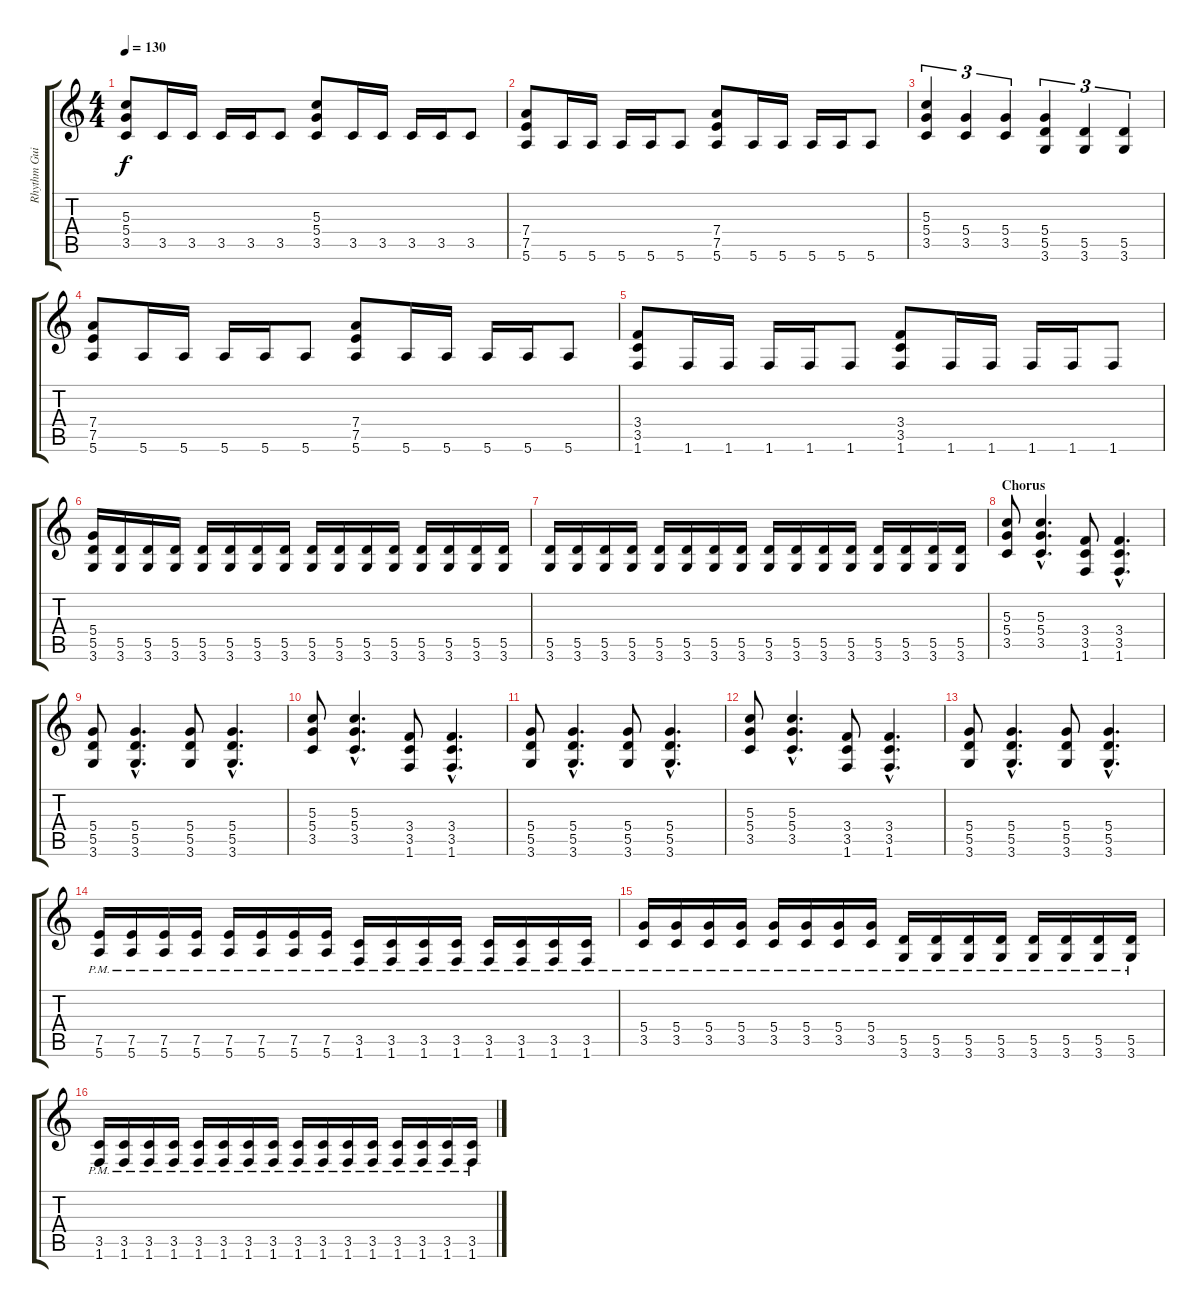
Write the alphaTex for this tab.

\track ("Rhythm Guitar" "Rhythm Gui") {instrument distortionguitar}
\staff {score tabs}
\tuning (E4 B3 G3 D3 A2 E2) {hide}
\ts (4 4)
\tempo 130
\clef g2
\ks c
(5.3 5.4 3.5).8{dy f} 3.5.16 3.5.16 3.5.16 3.5.16 3.5.8 (5.3 5.4 3.5).8 3.5.16 3.5.16 3.5.16 3.5.16 3.5.8 |
(7.4 7.5 5.6).8 5.6.16 5.6.16 5.6.16 5.6.16 5.6.8 (7.4 7.5 5.6).8 5.6.16 5.6.16 5.6.16 5.6.16 5.6.8 |
(5.3 5.4 3.5).4{tu (3 2)} (5.4 3.5).4{tu (3 2)} (5.4 3.5).4{tu (3 2)} (5.4 5.5 3.6).4{tu (3 2)} (5.5 3.6).4{tu (3 2)} (5.5 3.6).4{tu (3 2)} |
(7.4 7.5 5.6).8 5.6.16 5.6.16 5.6.16 5.6.16 5.6.8 (7.4 7.5 5.6).8 5.6.16 5.6.16 5.6.16 5.6.16 5.6.8 |
(3.4 3.5 1.6).8 1.6.16 1.6.16 1.6.16 1.6.16 1.6.8 (3.4 3.5 1.6).8 1.6.16 1.6.16 1.6.16 1.6.16 1.6.8 |
(5.4 5.5 3.6).16 (5.5 3.6).16 (5.5 3.6).16 (5.5 3.6).16 (5.5 3.6).16 (5.5 3.6).16 (5.5 3.6).16 (5.5 3.6).16 (5.5 3.6).16 (5.5 3.6).16 (5.5 3.6).16 (5.5 3.6).16 (5.5 3.6).16 (5.5 3.6).16 (5.5 3.6).16 (5.5 3.6).16 |
(5.5 3.6).16 (5.5 3.6).16 (5.5 3.6).16 (5.5 3.6).16 (5.5 3.6).16 (5.5 3.6).16 (5.5 3.6).16 (5.5 3.6).16 (5.5 3.6).16 (5.5 3.6).16 (5.5 3.6).16 (5.5 3.6).16 (5.5 3.6).16 (5.5 3.6).16 (5.5 3.6).16 (5.5 3.6).16 |
\section ("" "Chorus")
(5.3 5.4 3.5).8 (5.3{hac} 5.4{hac} 3.5{hac}).4{d} (3.4 3.5 1.6).8 (3.4{hac} 3.5{hac} 1.6{hac}).4{d} |
(5.4 5.5 3.6).8 (5.4{hac} 5.5{hac} 3.6{hac}).4{d} (5.4 5.5 3.6).8 (5.4{hac} 5.5{hac} 3.6{hac}).4{d} |
(5.3 5.4 3.5).8 (5.3{hac} 5.4{hac} 3.5{hac}).4{d} (3.4 3.5 1.6).8 (3.4{hac} 3.5{hac} 1.6{hac}).4{d} |
(5.4 5.5 3.6).8 (5.4{hac} 5.5{hac} 3.6{hac}).4{d} (5.4 5.5 3.6).8 (5.4{hac} 5.5{hac} 3.6{hac}).4{d} |
(5.3 5.4 3.5).8 (5.3{hac} 5.4{hac} 3.5{hac}).4{d} (3.4 3.5 1.6).8 (3.4{hac} 3.5{hac} 1.6{hac}).4{d} |
(5.4 5.5 3.6).8 (5.4{hac} 5.5{hac} 3.6{hac}).4{d} (5.4 5.5 3.6).8 (5.4{hac} 5.5{hac} 3.6{hac}).4{d} |
(7.5 5.6{pm}).16 (7.5 5.6{pm}).16 (7.5{pm} 5.6{pm}).16 (7.5{pm} 5.6{pm}).16 (7.5{pm} 5.6{pm}).16 (7.5{pm} 5.6{pm}).16 (7.5{pm} 5.6{pm}).16 (7.5{pm} 5.6{pm}).16 (3.5{pm} 1.6{pm}).16 (3.5{pm} 1.6{pm}).16 (3.5{pm} 1.6{pm}).16 (3.5{pm} 1.6{pm}).16 (3.5{pm} 1.6{pm}).16 (3.5{pm} 1.6{pm}).16 (3.5{pm} 1.6{pm}).16 (3.5{pm} 1.6{pm}).16 |
(5.4{pm} 3.5{pm}).16 (5.4{pm} 3.5{pm}).16 (5.4{pm} 3.5{pm}).16 (5.4{pm} 3.5{pm}).16 (5.4{pm} 3.5{pm}).16 (5.4{pm} 3.5{pm}).16 (5.4{pm} 3.5{pm}).16 (5.4{pm} 3.5{pm}).16 (5.5{pm} 3.6{pm}).16 (5.5{pm} 3.6{pm}).16 (5.5{pm} 3.6{pm}).16 (5.5{pm} 3.6{pm}).16 (5.5{pm} 3.6{pm}).16 (5.5{pm} 3.6{pm}).16 (5.5{pm} 3.6{pm}).16 (5.5{pm} 3.6{pm}).16 |
(3.5 1.6{pm}).16 (3.5 1.6{pm}).16 (3.5{pm} 1.6{pm}).16 (3.5{pm} 1.6{pm}).16 (3.5{pm} 1.6{pm}).16 (3.5{pm} 1.6{pm}).16 (3.5{pm} 1.6{pm}).16 (3.5{pm} 1.6{pm}).16 (3.5{pm} 1.6{pm}).16 (3.5{pm} 1.6{pm}).16 (3.5{pm} 1.6{pm}).16 (3.5{pm} 1.6{pm}).16 (3.5{pm} 1.6{pm}).16 (3.5{pm} 1.6{pm}).16 (3.5{pm} 1.6{pm}).16 (3.5{pm} 1.6{pm}).16
